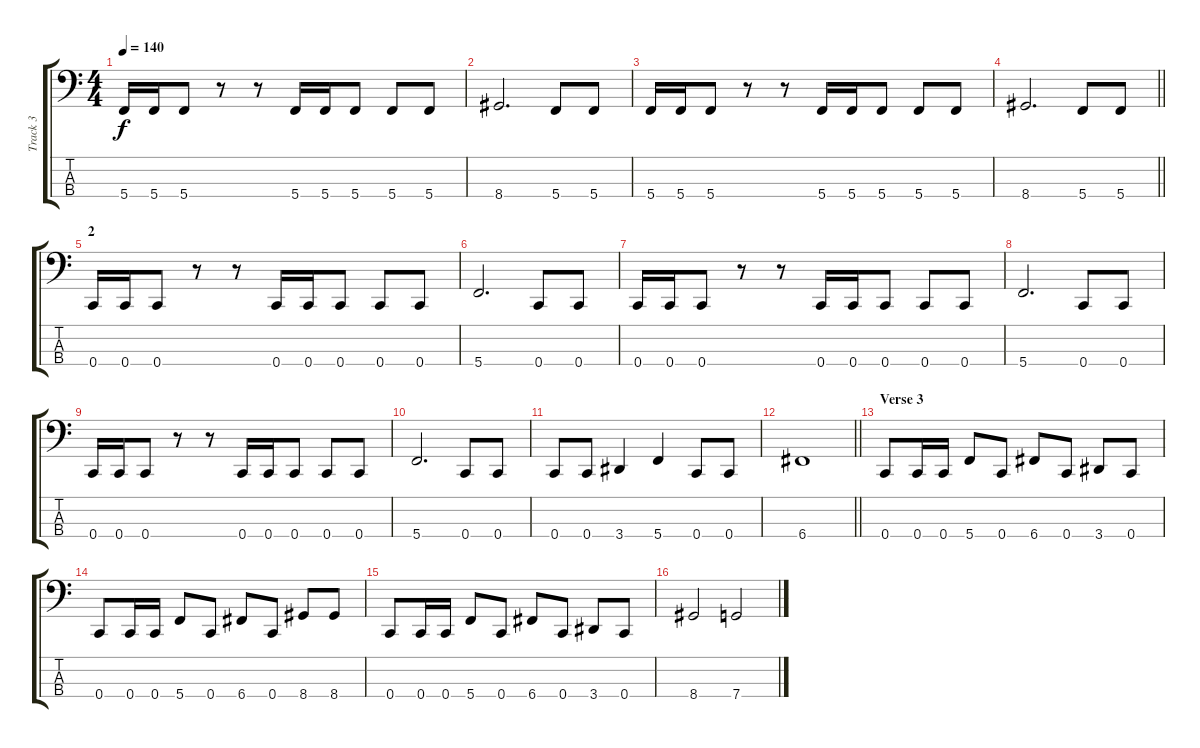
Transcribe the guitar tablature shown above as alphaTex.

\track ("Track 3" "Track 3") {instrument electricbasspick}
\staff {score tabs}
\tuning (F2 C2 G1 C1) {hide}
\ts (4 4)
\tempo 140
\clef f4
\ks c
5.4.16{dy f} 5.4.16 5.4.8 r.8 r.8 5.4.16 5.4.16 5.4.8 5.4.8 5.4.8 |
8.4.2{d} 5.4.8 5.4.8 |
5.4.16 5.4.16 5.4.8 r.8 r.8 5.4.16 5.4.16 5.4.8 5.4.8 5.4.8 |
\barLineRight lightlight
8.4.2{d} 5.4.8 5.4.8 |
\section ("" "2")
0.4.16 0.4.16 0.4.8 r.8 r.8 0.4.16 0.4.16 0.4.8 0.4.8 0.4.8 |
5.4.2{d} 0.4.8 0.4.8 |
0.4.16 0.4.16 0.4.8 r.8 r.8 0.4.16 0.4.16 0.4.8 0.4.8 0.4.8 |
5.4.2{d} 0.4.8 0.4.8 |
0.4.16 0.4.16 0.4.8 r.8 r.8 0.4.16 0.4.16 0.4.8 0.4.8 0.4.8 |
5.4.2{d} 0.4.8 0.4.8 |
0.4.8 0.4.8 3.4.4 5.4.4 0.4.8 0.4.8 |
\barLineRight lightlight
6.4.1 |
\section ("" "Verse 3")
0.4.8{instrument electricbasspick} 0.4.16 0.4.16 5.4.8 0.4.8 6.4.8 0.4.8 3.4.8 0.4.8 |
0.4.8 0.4.16 0.4.16 5.4.8 0.4.8 6.4.8 0.4.8 8.4.8 8.4.8 |
0.4.8 0.4.16 0.4.16 5.4.8 0.4.8 6.4.8 0.4.8 3.4.8 0.4.8 |
8.4.2 7.4.2
